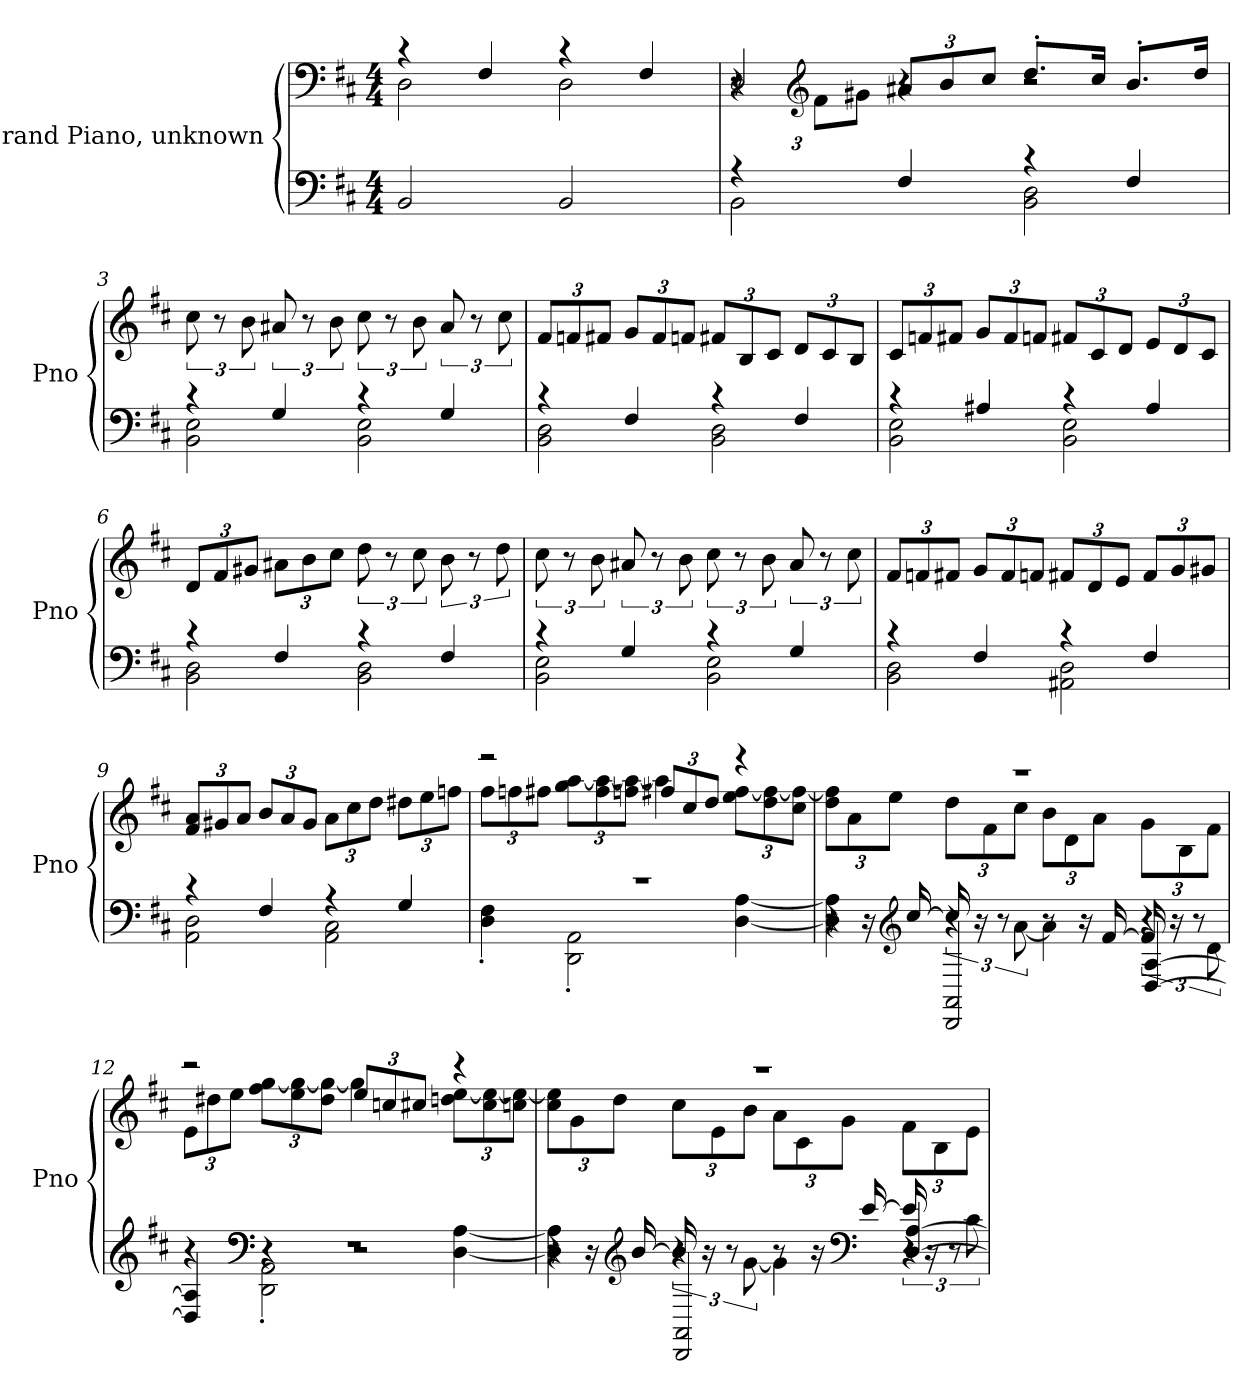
**kern	**kern
*part1	*part1
*staff2	*staff1
*I"Grand Piano, unknown	*
*I'Pno	*
*clefF4	*clefF4
*k[f#c#]	*k[f#c#]
*M4/4	*M4/4
*MM120	*MM120
=1	=1
*	*^
2BB/	4r	2D\
.	4F#/	.
2BB/	4r	2D\
.	4F#/	.
=2	=2	=2
*^	*	*^
4r	2BB\	4r	12r	2D/
*	*	*clefG2	*	*
.	.	.	12f#\L	.
.	.	.	12g#X\J	.
*	*	*Xbrackettup	*	*
4F#/	.	12a#X/L	4r	.
.	.	12b/	.	.
.	.	12cc#/J	.	.
4r	2BB\ 2D\	8.dd'/L	2r	2r
.	.	16cc#/Jk	.	.
4F#/	.	8.b'/L	.	.
.	.	16dd/Jk	.	.
*	*	*v	*v	*v
=3	=3	=3
*	*	*brackettup
4r	2BB\ 2E\	12cc#\
.	.	12r
.	.	12b\
4G/	.	12a#X/
.	.	12r
.	.	12b\
4r	2BB\ 2E\	12cc#\
.	.	12r
.	.	12b\
4G/	.	12a#/
.	.	12r
.	.	12cc#\
!!LO:LB:g=z
=4	=4	=4
*	*	*Xbrackettup
4r	2BB\ 2D\	12f#/L
.	.	12fn/
.	.	12f#X/J
4F#/	.	12g/L
.	.	12f#/
.	.	12fn/J
4r	2BB\ 2D\	12f#X/L
.	.	12B/
.	.	12c#/J
4F#/	.	12d/L
.	.	12c#/
.	.	12B/J
=5	=5	=5
4r	2BB\ 2E\	12c#/L
.	.	12fn/
.	.	12f#X/J
4A#X/	.	12g/L
.	.	12f#/
.	.	12fn/J
4r	2BB\ 2E\	12f#X/L
.	.	12c#/
.	.	12d/J
4A#/	.	12e/L
.	.	12d/
.	.	12c#/J
=6	=6	=6
4r	2BB\ 2D\	12d/L
.	.	12f#/
.	.	12g#X/J
4F#/	.	12a#X\L
.	.	12b\
.	.	12cc#\J
*	*	*brackettup
4r	2BB\ 2D\	12dd\
.	.	12r
.	.	12cc#\
4F#/	.	12b\
.	.	12r
.	.	12dd\
!!LO:LB:g=z
=7	=7	=7
4r	2BB\ 2E\	12cc#\
.	.	12r
.	.	12b\
4G/	.	12a#X/
.	.	12r
.	.	12b\
4r	2BB\ 2E\	12cc#\
.	.	12r
.	.	12b\
4G/	.	12a#/
.	.	12r
.	.	12cc#\
=8	=8	=8
*	*	*Xbrackettup
4r	2BB\ 2D\	12f#/L
.	.	12fn/
.	.	12f#X/J
4F#/	.	12g/L
.	.	12f#/
.	.	12fn/J
4r	2AA#X\ 2D\	12f#X/L
.	.	12d/
.	.	12e/J
4F#/	.	12f#/L
.	.	12g/
.	.	12g#X/J
=9	=9	=9
4r	2AA\ 2D\	12f#/ 12a/L
.	.	12g#X/
.	.	12a/J
4F#/	.	12b/L
.	.	12a/
.	.	12g#/J
4r	2AA\ 2C#\	12a\L
.	.	12cc#\
.	.	12dd\J
4G/	.	12dd#X\L
.	.	12ee\
.	.	12ffn\J
!!LO:LB:g=z
=10	=10	=10
*	*	*^
1r	4D\' 4F#\'	2r	12ff#\L
.	.	.	12ffn\
.	.	.	12ff#X\J
.	2DD\' 2AA\'	.	12gg\ [12aa\L
.	.	.	12ff#\ 12aa\_
.	.	.	12ffn\ 12aa\_J
.	.	12ff#X/L	4aa\]
.	.	12cc#/	.
.	.	12dd/J	.
.	[4D\ [4A\	4r	12ee\ [12ff#\L
.	.	.	12dd\ 12ff#\_
.	.	.	12cc#\ 12ff#\_J
=11	=11	=11	=11
*	*^	*	*
8r	4D\] 4A\]	4r	1r	12dd\ 12ff#\]L
.	.	.	.	12a\
16r	.	.	.	.
.	.	.	.	12ee\J
*clefG2	*	*	*	*
[16cc#/	.	.	.	.
16cc#/]	6r	2DD/ 2AA/	.	12dd\L
16r	.	.	.	.
.	.	.	.	12f#\
8r	.	.	.	.
.	[12a\	.	.	12cc#\J
8r	4a\]	.	.	12b\L
.	.	.	.	12d\
16r	.	.	.	.
.	.	.	.	12a\J
[16f#/	.	.	.	.
16f#/]	6r	[4D/ [4A/	.	12g\L
16r	.	.	.	.
.	.	.	.	12B\
8r	.	.	.	.
.	12d\	.	.	12f#\J
!!LO:LB:g=z	!!
=12	=12	=12	=12	=12
1r	4r	4D/] 4A/]	2r	12e\L
.	.	.	.	12dd#X\
.	.	.	.	12ee\J
*clefF4	*	*	*	*
.	2DD\' 2AA\'	4r	.	12ff#\ [12gg\L
.	.	.	.	12ee\ 12gg\_
.	.	.	.	12dd#\ 12gg\_J
.	.	2r	12ee/L	4gg\]
.	.	.	12ccn/	.
.	.	.	12cc#X/J	.
.	[4D\ [4A\	.	4r	12ddn\ [12ee\L
.	.	.	.	12cc#\ 12ee\_
.	.	.	.	12ccn\ 12ee\_J
=13	=13	=13	=13	=13
8r	4D\] 4A\]	4r	1r	12cc#\ 12ee\]L
.	.	.	.	12g\
16r	.	.	.	.
.	.	.	.	12dd\J
*clefG2	*	*	*	*
[16b/	.	.	.	.
16b/]	6r	2DD/ 2AA/	.	12cc#\L
16r	.	.	.	.
.	.	.	.	12e\
8r	.	.	.	.
.	[12g\	.	.	12b\J
8r	4g\]	.	.	12a\L
.	.	.	.	12c#\
16r	.	.	.	.
.	.	.	.	12g\J
*clefF4	*	*	*	*
[16e/	.	.	.	.
16e/]	6r	[4D/ [4A/	.	12f#\L
16r	.	.	.	.
.	.	.	.	12B\
8r	.	.	.	.
.	12c#\	.	.	12e\J
*v	*v	*v	*	*
*	*v	*v
=	=
*-	*-
